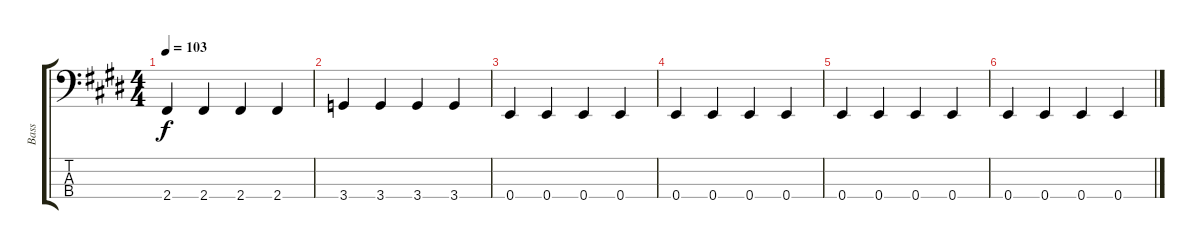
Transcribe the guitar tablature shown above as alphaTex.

\track ("Bass" "Bass") {instrument electricbassfinger}
\staff {score tabs}
\tuning (G2 D2 A1 E1) {hide}
\ts (4 4)
\tempo 103
\clef f4
\ks e
2.4.4{dy f} 2.4.4 2.4.4 2.4.4 |
3.4.4 3.4.4 3.4.4 3.4.4 |
0.4.4 0.4.4 0.4.4 0.4.4 |
0.4.4 0.4.4 0.4.4 0.4.4 |
0.4.4 0.4.4 0.4.4 0.4.4 |
0.4.4 0.4.4 0.4.4 0.4.4
